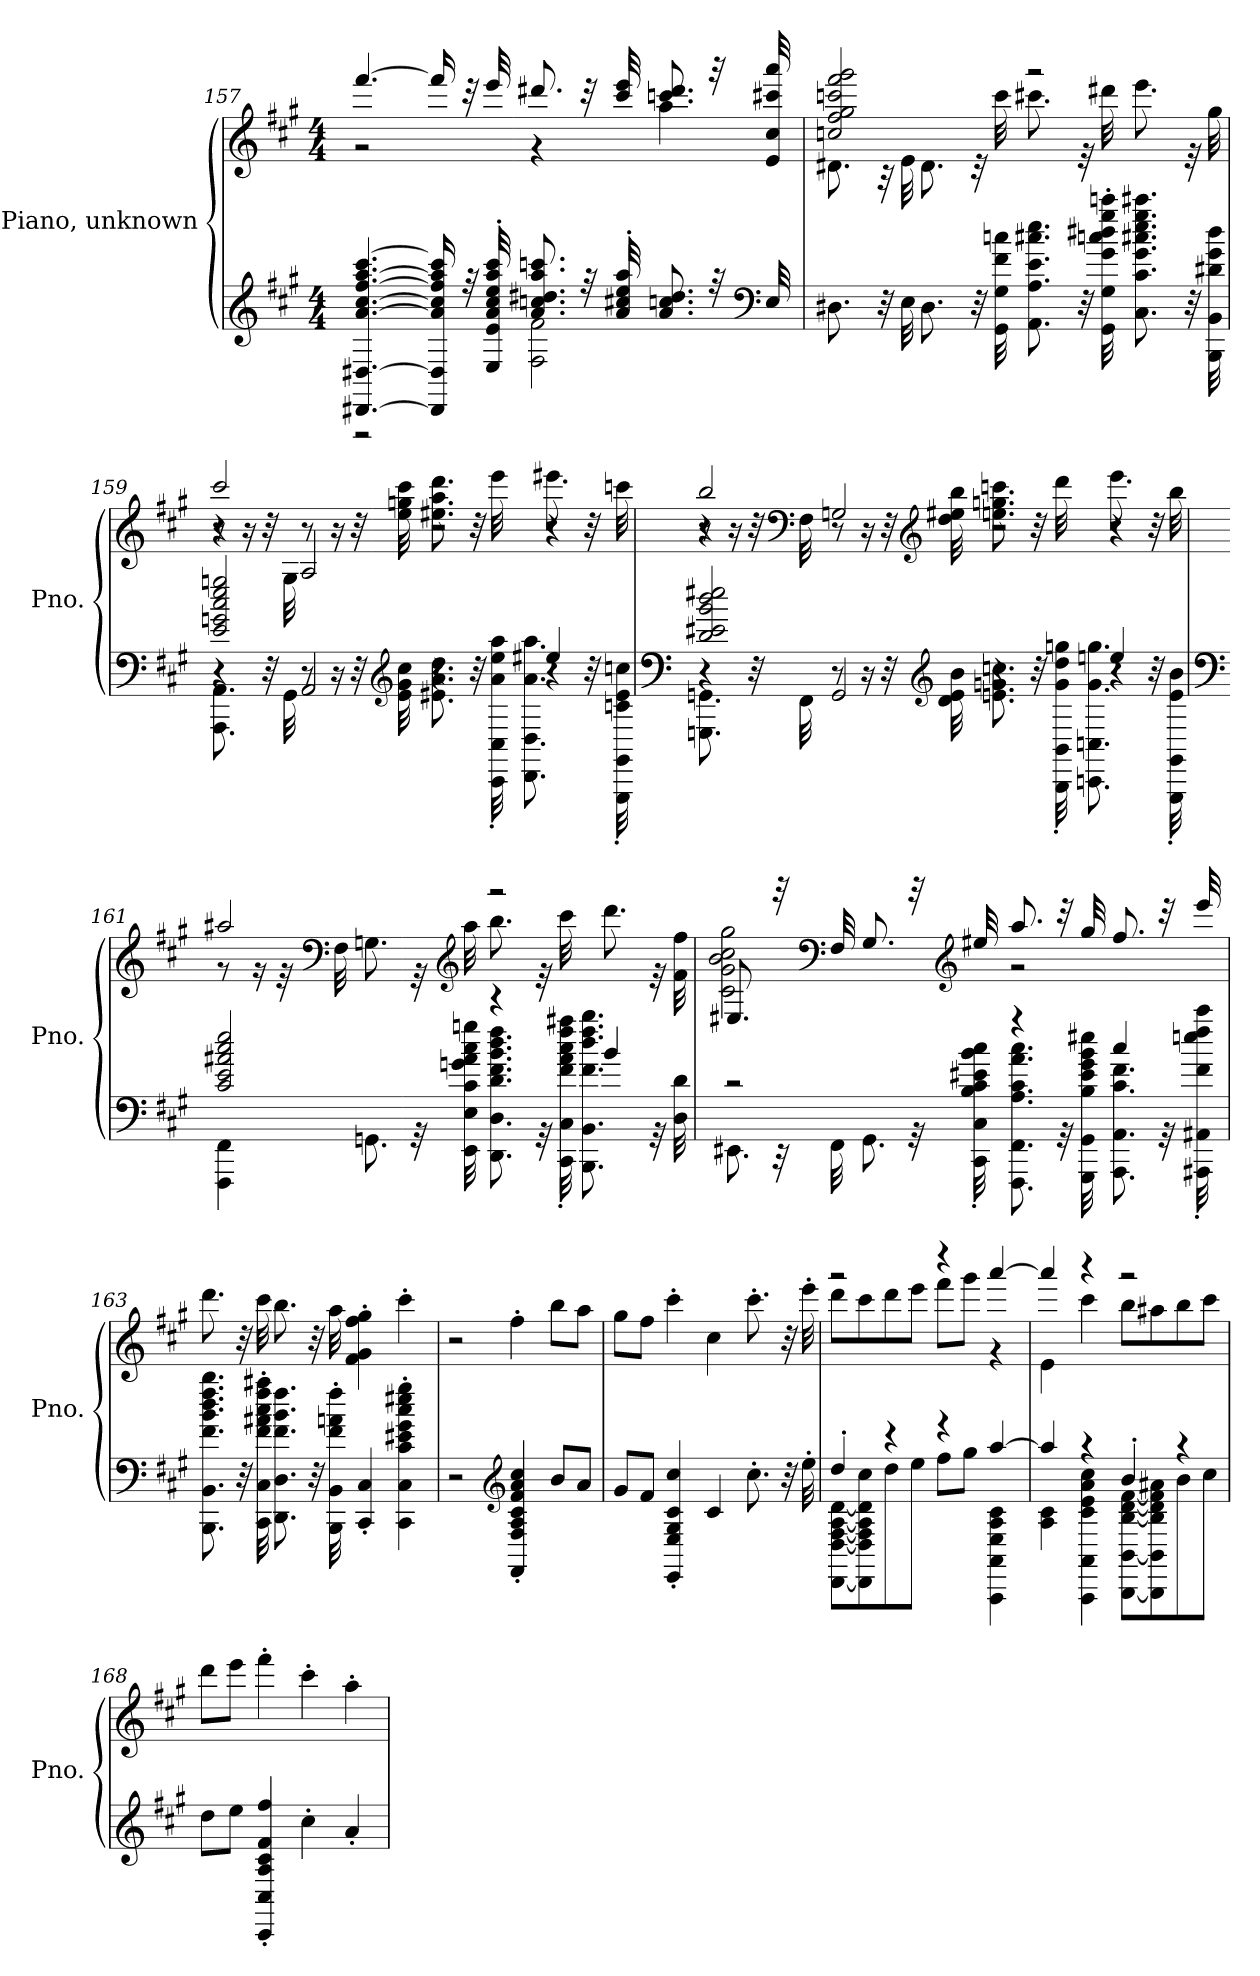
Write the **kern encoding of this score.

**kern	**kern
*part1	*part1
*staff2	*staff1
*I"Piano, unknown	*
*I'Pno.	*
!!LO:LB:g=z
*clefG2	*clefG2
*k[f#c#g#]	*k[f#c#g#]
*M4/4	*M4/4
=157	=157
*^	*^
[4.DD#X/ [4.D#X/ [4.a/ [4.cc#/ [4.ff#/ [4.aa/ [4.ccc#/	2r	[4.fff#/	2r
16DD#/] 16D#/] 16a/] 16cc#/] 16ff#/] 16aa/] 16ccc#/]	.	16fff#/]	.
32r	.	32r	.
32E/' 32e/' 32a/' 32cc#/' 32ee/' 32aa/' 32ccc#/'	.	32eee/	.
8.a/ 8.ccn/ 8.dd#X/ 8.aa/ 8.cccn/	2F#\ 2f#\	8.ddd#X/	4r
32r	.	32r	.
32a/' 32cc#X/' 32ee/' 32aa/'	.	32ccc#/ 32eee/	.
8.a/ 8.ccn/ 8.dd#/	.	8.cccn/ 8.ddd#/	4aa\
32r	.	32r	.
*clefF4	*	*	*
32E/	.	32e/ 32cc#/ 32ccc#X/ 32aaa/	.
*v	*v	*	*
=158	=158	=158
8.D#X\	2ccn/ 2ff#/ 2gg#/ 2cccn/ 2fff#/ 2ggg#/	8.d#X\
32r	.	32r
32E\	.	32e\
8.D#\	.	8.d#\
32r	.	32r
32GG#\ 32G#\ 32f#\ 32ccn\	.	32ccc\
8.AA\ 8.A\ 8.e\ 8.cc#X\ 8.ee\	2r	8.ccc#X\
32r	.	32r
32GG#\' 32G#\' 32g#\' 32ccn\' 32dd#X\' 32gg#\' 32cccn\'	.	32ddd#X\
8.C#\ 8.c#\ 8.g#\ 8.cc#X\ 8.ee\ 8.gg#\ 8.ccc#X\	.	8.eee\
32r	.	32r
32BBB\ 32BB\ 32d#X\ 32g#\ 32dd#\	.	32gg#\
!!LO:LB:g=z
=159	=159	=159
*^	*	*^
*	*^	*	*	*
2e/ 2gn/ 2cc#/ 2ee/ 2ggn/	8.AAA\ 8.AA\	4r	2ccc#/	8r	4r
.	.	.	.	16r	.
.	32r	.	.	32r	.
.	32GG#\	.	.	32G#\	.
.	8r	2AA/	.	8r	2A/
.	16r	.	.	16r	.
.	32r	.	.	32r	.
*clefG2	*	*	*	*	*
.	32e\ 32g\ 32cc#\	.	.	32ee\ 32ggn\ 32ccc#\	.
4r	8.e#X\ 8.a\ 8.dd\	.	2r	8.ee#X\ 8.aa\ 8.ddd\	.
.	32r	.	.	32r	.
.	32CC#\' 32C#\' 32a\' 32ee\' 32aa\'	.	.	32eee\	.
4ee#X/	8.DD\ 8.D\ 8.a\ 8.aa\	4r	.	8.eee#X\	4r
.	32r	.	.	32r	.
.	32GGG#\' 32GG#\' 32cn\' 32e#\' 32ccn\'	.	.	32cccn\	.
!!LO:PB:g=z	!!	!!
=160	=160	=160	=160	=160	=160
*clefF4	*	*	*	*	*
2d/ 2e#X/ 2b/ 2dd/ 2ee#X/	8.GGGn\ 8.GGn\	4r	2bb/	8r	4r
.	.	.	.	16r	.
.	32r	.	.	32r	.
*	*	*	*clefF4	*	*
.	32FF#\	.	.	32F#\	.
.	8r	2GG/	.	8r	2Gn/
.	16r	.	.	16r	.
.	32r	.	.	32r	.
*clefG2	*	*	*clefG2	*	*
.	32d\ 32e#\ 32b\	.	.	32dd\ 32ee#X\ 32bb\	.
4r	8.en\ 8.gn\ 8.ccn\	.	2r	8.een\ 8.ggn\ 8.cccn\	.
.	32r	.	.	32r	.
.	32BBB\' 32BB\' 32g\' 32dd\' 32ggn\'	.	.	32ddd\	.
4een/	8.CCn\ 8.Cn\ 8.g\ 8.gg\	4r	.	8.eee\	4r
.	32r	.	.	32r	.
.	32GGG\' 32GG\' 32e\' 32b\'	.	.	32bb\	.
*v	*v	*v	*	*	*
*	*v	*v	*v
!!LO:LB:g=z
=161	=161
*clefF4	*
*^	*^
2c#/ 2e/ 2a#X/ 2cc#/ 2ee/	4FFF#\ 4FF#\	2aa#X/	8r
.	.	.	16r
.	.	.	32r
*	*	*clefF4	*
.	.	.	32F#\
.	8.GGn\	.	8.Gn\
.	32r	.	32r
*	*	*clefG2	*
.	32EE\ 32E\ 32c#\ 32gn\ 32a#\ 32cc#\ 32ggn\	.	32aa#\
4r	8.DD\ 8.D\ 8.d\ 8.f#\ 8.b\ 8.dd\ 8.ff#\	2r	8.bb\
.	32r	.	32r
.	32CC#\' 32C#\' 32f#\' 32a#\' 32cc#\' 32ff#\' 32aa#X\'	.	32ccc#\
4b/	8.BBB\ 8.BB\ 8.f#\ 8.dd\ 8.ff#\ 8.bb\	.	8.ddd\
.	32r	.	32r
.	32D\ 32d\	.	32f#\ 32ff#\
!!LO:LB:g=z	!!
=162	=162	=162	=162
2r	8.EE#X\	8.E#X/	2c#\ 2g#\ 2b\ 2cc#\ 2gg#\
.	32r	32r	.
*	*	*clefF4	*
.	32FF#\	32F#/	.
.	8.GG#\	8.G#/	.
.	32r	32r	.
*	*	*clefG2	*
.	32CC#\' 32C#\' 32B\' 32c#\' 32e#X\' 32b\' 32cc#\'	32ee#X/	.
4r	8.FFF#\ 8.FF#\ 8.A\ 8.c#\ 8.a\ 8.cc#\	8.aa/	2r
.	32r	32r	.
.	32GGG#\ 32GG#\ 32B\ 32e#\ 32g#\ 32b\ 32ee#X\	32gg#/	.
4cc#/	8.AAA\ 8.AA\ 8.c#\ 8.f#\	8.ff#/	.
.	32r	32r	.
.	32AAA#X\' 32AA#X\' 32f#\' 32een\' 32ff#\' 32ccc#\'	32eee/	.
*v	*v	*	*
*	*v	*v
=163	=163
8.BBB\ 8.BB\ 8.f#\ 8.b\ 8.dd\ 8.ff#\ 8.bb\	8.ddd\
32r	32r
32CC#\' 32C#\' 32f#\' 32a#X\' 32cc#\' 32ff#\' 32aa#X\'	32ccc#\
8.DD\ 8.D\ 8.f#\ 8.b\ 8.ff#\	8.bb\
32r	32r
32BBB\' 32BB\' 32f#\' 32an\' 32ff#\'	32aa\
4CC#/' 4C#/'	4f#\' 4g#\' 4ff#\' 4gg#\'
4CC#\' 4C#\' 4c#\' 4e#X\' 4g#\' 4cc#\' 4ee#X\' 4gg#\'	4ccc#'\
!!LO:LB:g=z
=164	=164
2r	2r
*clefG2	*
4FF#/' 4F#/' 4A/' 4c#/' 4f#/' 4a/' 4cc#/'	4ff#'\
8b/L	8bb\L
8a/J	8aa\J
=165	=165
8g#/L	8gg#\L
8f#/J	8ff#\J
4EE/' 4E/' 4G#/' 4c#/' 4cc#/'	4ccc#'\
4c#/	4cc#\
8.cc#'\	8.ccc#'\
32r	32r
32ee'\	32eee'\
=166	=166
*^	*^
4dd'/	[8DD\ [8D\ [8F#\ [8A\ [8d\L	2r	8ddd\L
.	8DD\] 8D\] 8F#\] 8A\] 8d\] 8cc#\	.	8ccc#\
4r	8dd\	.	8ddd\
.	8ee\J	.	8eee\J
4r	8ff#\L	4r	8fff#\L
.	8gg#\J	.	8ggg#\J
[4aa/	4AAA\ 4AA\ 4E\ 4A\ 4c#\	[4aaa/	4r
=167	=167	=167	=167
4aa/]	4A\ 4c#\	4aaa/]	4e\
4r	4AAA\ 4AA\ 4c#\ 4e\ 4a\ 4cc#\	4r	4ccc#\
4b'/	[8BBB\ [8BB\ [8B\ [8d\ [8f#\L	2r	8bb\L
.	8BBB\] 8BB\] 8B\] 8d\] 8f#\] 8a#X\	.	8aa#X\
4r	8b\	.	8bb\
.	8cc#\J	.	8ccc#\J
*v	*v	*	*
*	*v	*v
=168	=168
8dd\L	8ddd\L
8ee\J	8eee\J
4CC#/' 4C#/' 4A/' 4c#/' 4f#/' 4ff#/'	4fff#'\
4cc#'\	4ccc#'\
4a'/	4aa'\
=	=
*-	*-
